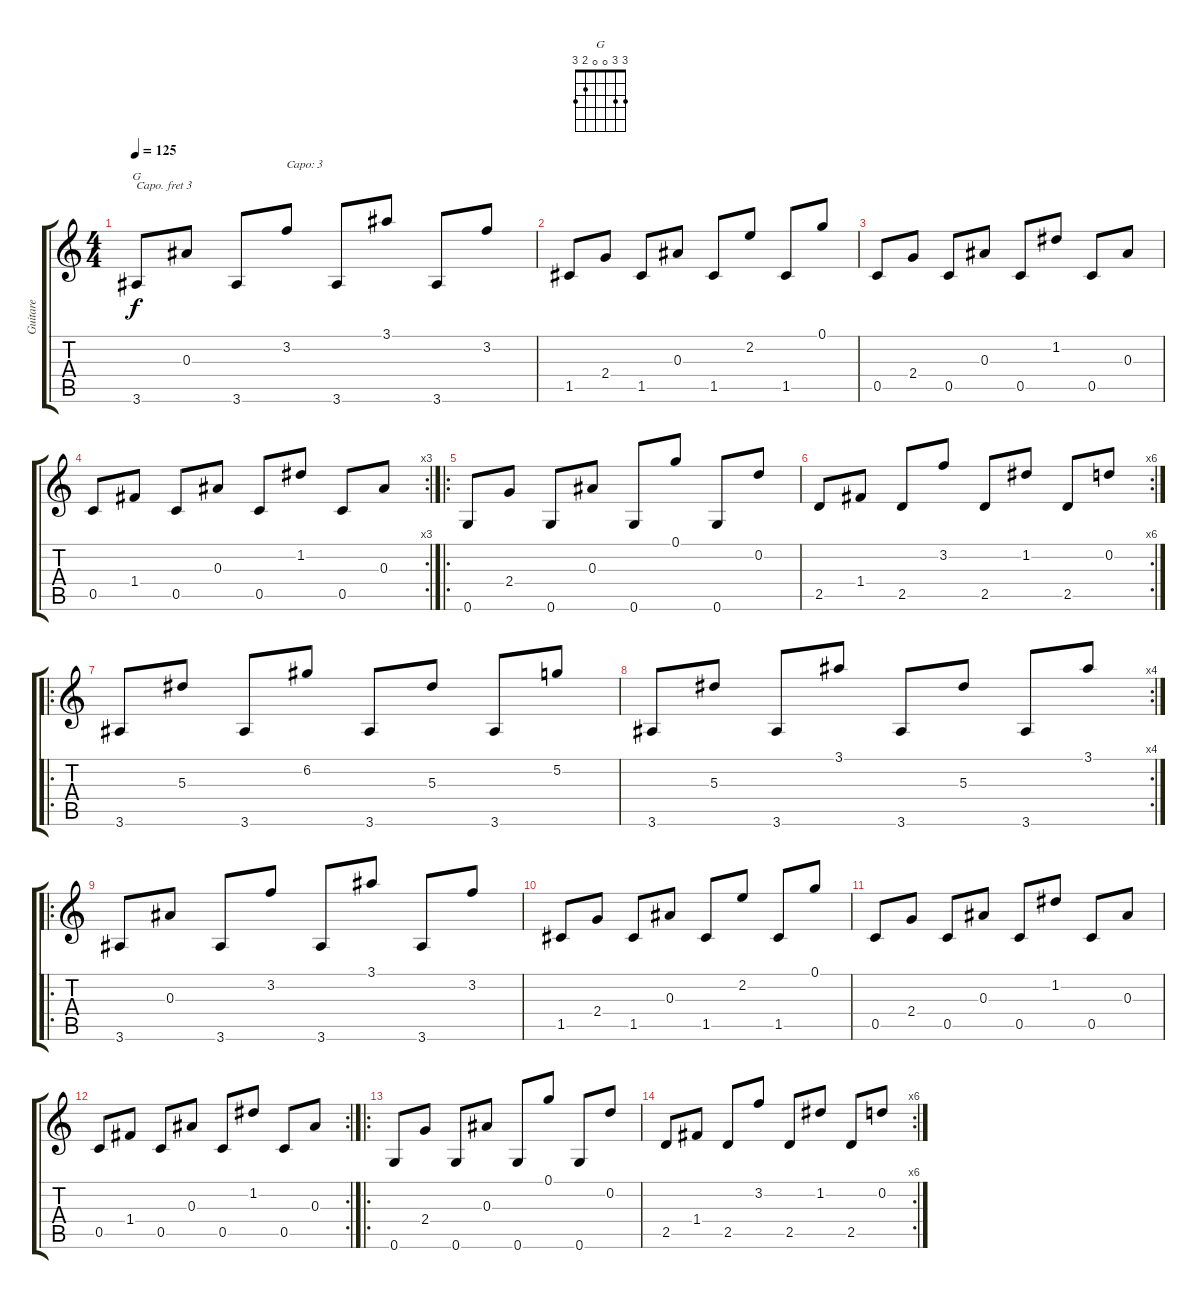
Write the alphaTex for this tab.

\track ("Guitare" "Guitare") {instrument acousticguitarnylon}
\staff {score tabs}
\capo 3
\tuning (E4 B3 G3 D3 A2 E2) {hide}
\chord ("G" 3 3 0 0 2 3)
\ts (4 4)
\tempo 125
\clef g2
\ks c
3.6.8{ch "G" dy f instrument acousticguitarnylon} 0.3.8 3.6.8 3.2.8{txt "Capo: 3"} 3.6.8 3.1.8 3.6.8 3.2.8 |
1.5.8 2.4.8 1.5.8 0.3.8 1.5.8 2.2.8 1.5.8 0.1.8 |
0.5.8 2.4.8 0.5.8 0.3.8 0.5.8 1.2.8 0.5.8 0.3.8 |
\rc 3
0.5.8 1.4.8 0.5.8 0.3.8 0.5.8 1.2.8 0.5.8 0.3.8 |
\ro
0.6.8 2.4.8 0.6.8 0.3.8 0.6.8 0.1.8 0.6.8 0.2.8 |
\rc 6
2.5.8 1.4.8 2.5.8 3.2.8 2.5.8 1.2.8 2.5.8 0.2.8 |
\ro
3.6.8 5.3.8 3.6.8 6.2.8 3.6.8 5.3.8 3.6.8 5.2.8 |
\rc 4
3.6.8 5.3.8 3.6.8 3.1.8 3.6.8 5.3.8 3.6.8 3.1.8 |
\ro
3.6.8 0.3.8 3.6.8 3.2.8 3.6.8 3.1.8 3.6.8 3.2.8 |
1.5.8 2.4.8 1.5.8 0.3.8 1.5.8 2.2.8 1.5.8 0.1.8 |
0.5.8 2.4.8 0.5.8 0.3.8 0.5.8 1.2.8 0.5.8 0.3.8 |
\rc 2
0.5.8 1.4.8 0.5.8 0.3.8 0.5.8 1.2.8 0.5.8 0.3.8 |
\ro
0.6.8 2.4.8 0.6.8 0.3.8 0.6.8 0.1.8 0.6.8 0.2.8 |
\rc 6
2.5.8 1.4.8 2.5.8 3.2.8 2.5.8 1.2.8 2.5.8 0.2.8
